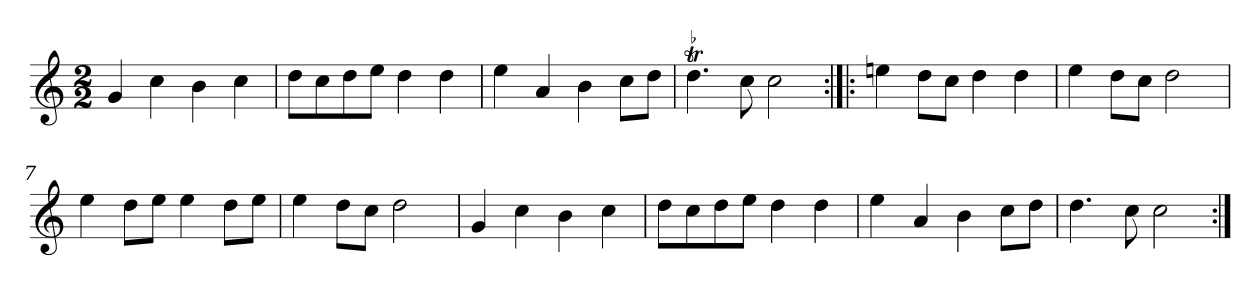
**kern
*part1
*staff1
*clefG2
*k[]
*C:
*M2/2
*MM120
=1
4g
4cc
4b
4cc
=2
8dd\L
8cc\
8dd\
8ee\J
4dd
4dd
=3
4ee
4a
4b
8cc\L
8dd\J
=4
!LO:TR:acc=-
4.ddt
8cc
2cc
=5:|!|:
4een
8dd\L
8cc\J
4dd
4dd
=6
4ee
8dd\L
8cc\J
2dd
=7
4ee
8dd\L
8ee\J
4ee
8dd\L
8ee\J
=8
4ee
8dd\L
8cc\J
2dd
=9
4g
4cc
4b
4cc
=10
8dd\L
8cc\
8dd\
8ee\J
4dd
4dd
=11
4ee
4a
4b
8cc\L
8dd\J
=12
4.dd
8cc
2cc
=:|!
*-
